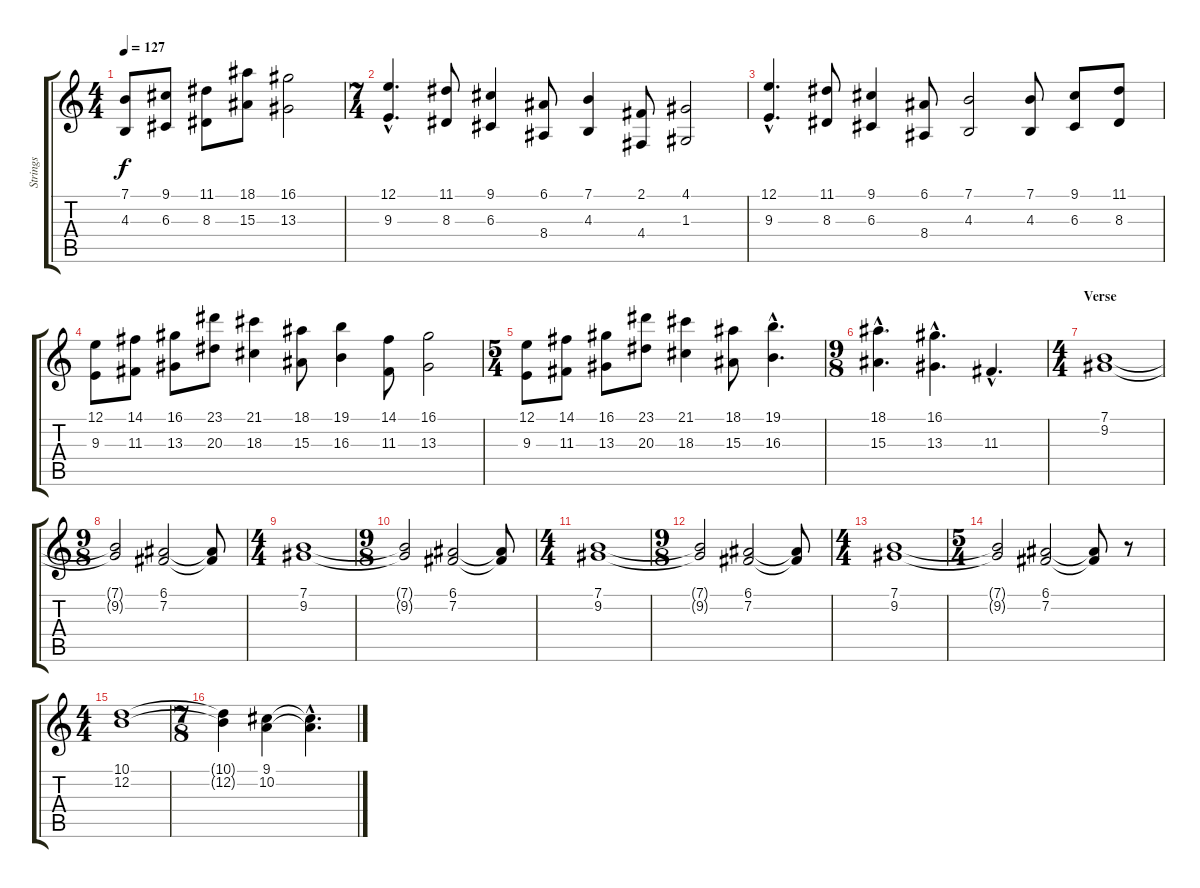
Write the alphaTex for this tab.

\track ("Strings" "Strings") {instrument stringensemble1}
\staff {score tabs}
\tuning (E4 B3 G3 D3 A2 E2) {hide}
\ts (4 4)
\tempo 127
\clef g2
\ks c
(7.1 4.3).8{dy f} (9.1 6.3).8 (11.1 8.3).8 (18.1 15.3).8 (16.1 13.3).2 |
\ts (7 4)
(12.1{hac} 9.3{hac}).4{d} (11.1 8.3).8 (9.1 6.3).4 (6.1 8.4).8 (7.1 4.3).4 (2.1 4.4).8 (4.1 1.3).2 |
(12.1{hac} 9.3{hac}).4{d} (11.1 8.3).8 (9.1 6.3).4 (6.1 8.4).8 (7.1 4.3).2 (7.1 4.3).8 (9.1 6.3).8 (11.1 8.3).8 |
(12.1 9.3).8 (14.1 11.3).8 (16.1 13.3).8 (23.1 20.3).8 (21.1 18.3).4 (18.1 15.3).8 (19.1 16.3).4 (14.1 11.3).8 (16.1 13.3).2 |
\ts (5 4)
(12.1 9.3).8 (14.1 11.3).8 (16.1 13.3).8 (23.1 20.3).8 (21.1 18.3).4 (18.1 15.3).8 (19.1{hac} 16.3{hac}).4{d} |
\ts (9 8)
(18.1{hac} 15.3{hac}).4{d} (16.1{hac} 13.3{hac}).4{d} 11.3{hac}.4{d} |
\ts (4 4)
\section ("" "Verse")
(7.1 9.2).1{volume 8} |
\ts (9 8)
(7.1{t} 9.2{t}).2 (6.1 7.2).2{volume 8} (6.1{t} 7.2{t}).8 |
\ts (4 4)
(7.1 9.2).1{volume 8} |
\ts (9 8)
(7.1{t} 9.2{t}).2 (6.1 7.2).2{volume 8} (6.1{t} 7.2{t}).8 |
\ts (4 4)
(7.1 9.2).1{volume 8} |
\ts (9 8)
(7.1{t} 9.2{t}).2 (6.1 7.2).2{volume 8} (6.1{t} 7.2{t}).8 |
\ts (4 4)
(7.1 9.2).1{volume 8} |
\ts (5 4)
(7.1{t} 9.2{t}).2 (6.1 7.2).2{volume 8} (6.1{t} 7.2{t}).8 r.8 |
\ts (4 4)
(10.1 12.2).1{volume 8} |
\ts (7 8)
(10.1{t} 12.2{t}).4 (9.1 10.2).4{volume 8} (9.1{hac t} 10.2{hac t}).4{d}
